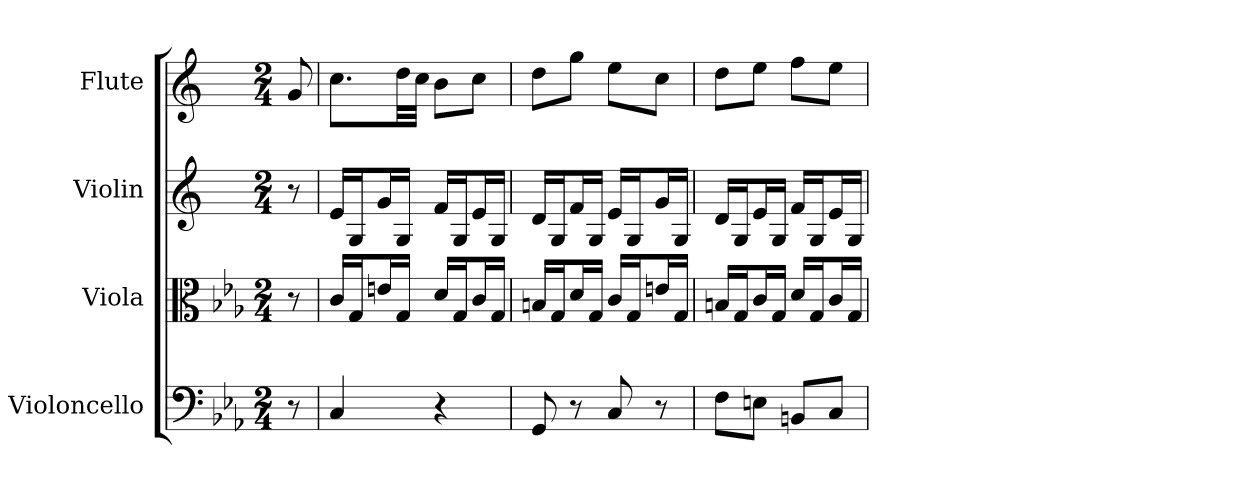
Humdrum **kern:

**kern	**kern	**kern	**kern
*part4	*part3	*part2	*part1
*staff4	*staff3	*staff2	*staff1
*I"Violoncello	*I"Viola	*I"Violin	*I"Flute
*I'Vc	*I'Vla	*I'Vln	*I'Fl
*clefF4	*clefC3	*	*
*k[b-e-a-]	*k[b-e-a-]	*k[]	*k[]
*	*	*C:	*C:
*M2/4	*M2/4	*M2/4	*M2/4
*MM71	*MM71	*MM71	*MM71
=	=	=	=
8r	8r	8r	8g
=1	=1	=1	=1
4C	16c/LL	16eLL	8.ccL
.	16G/J	16GJ	.
.	16en/L	16gL	.
.	16G/JJ	16GJJ	32ddLL
.	.	.	32ccJJJ
4r	16d/LL	16fLL	8bL
.	16G/J	16GJ	.
.	16c/L	16eL	8ccJ
.	16G/JJ	16GJJ	.
=2	=2	=2	=2
8GG	16Bn/LL	16dLL	8ddL
.	16G/J	16GJ	.
8r	16d/L	16fL	8ggJ
.	16G/JJ	16GJJ	.
8C	16c/LL	16eLL	8eeL
.	16G/J	16GJ	.
8r	16en/L	16gL	8ccJ
.	16G/JJ	16GJJ	.
=3	=3	=3	=3
8F\L	16Bn/LL	16dLL	8ddL
.	16G/J	16GJ	.
8En\J	16c/L	16eL	8eeJ
.	16G/JJ	16GJJ	.
8BBn/L	16d/LL	16fLL	8ffL
.	16G/J	16GJ	.
8C/J	16c/L	16eL	8eeJ
.	16G/JJ	16GJJ	.
=	=	=	=
*-	*-	*-	*-
